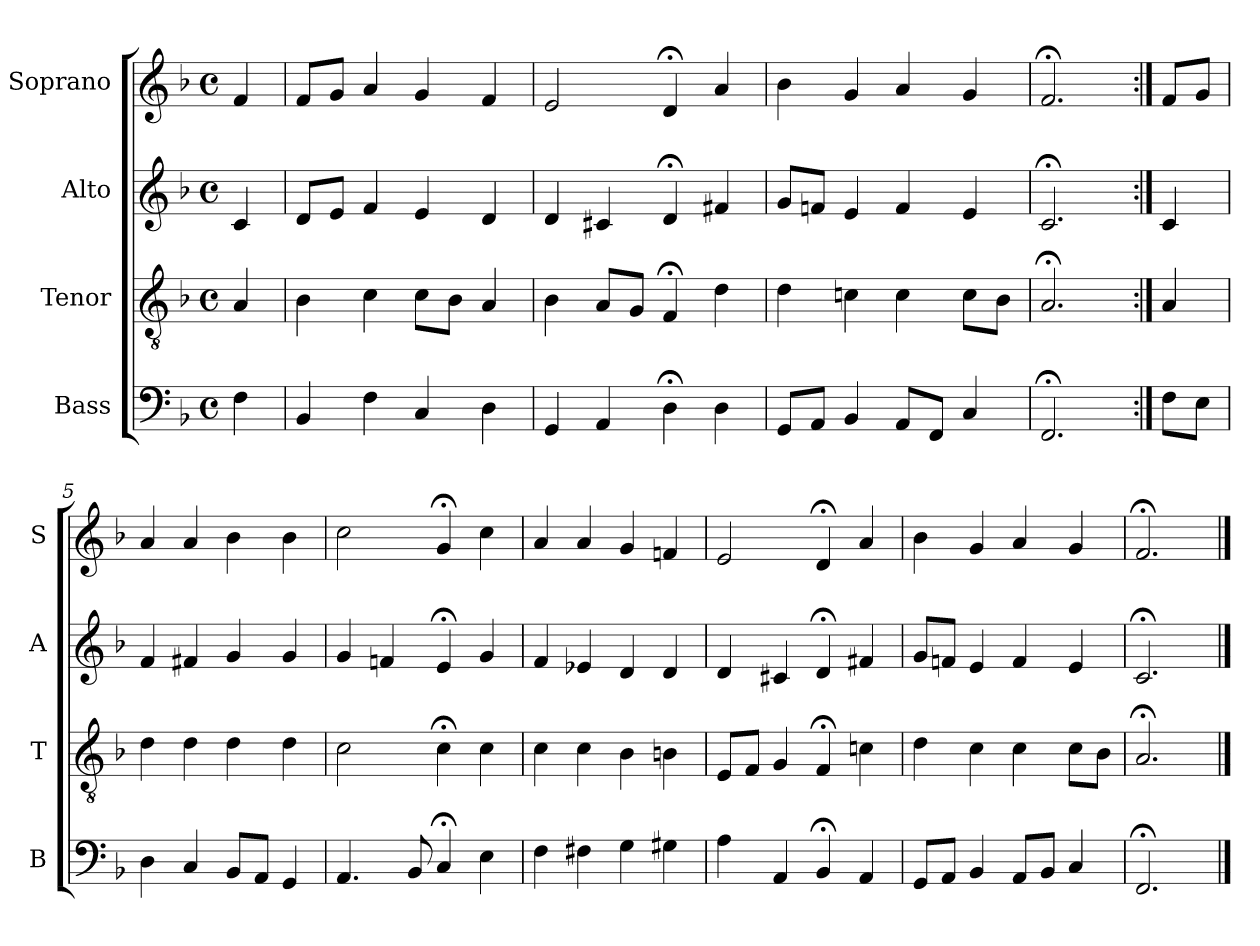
**kern	**kern	**kern	**kern
*part4	*part3	*part2	*part1
*staff4	*staff3	*staff2	*staff1
*I"Bass	*I"Tenor	*I"Alto	*I"Soprano
*I'B	*I'T	*I'A	*I'S
*clefF4	*clefGv2	*clefG2	*clefG2
*k[b-]	*k[b-]	*k[b-]	*k[b-]
*F:	*F:	*F:	*F:
*M4/4	*M4/4	*M4/4	*M4/4
*met(c)	*met(c)	*met(c)	*met(c)
*MM100	*MM100	*MM100	*MM100
=	=	=	=
4F	4A	4c	4f
=1	=1	=1	=1
4BB-	4B-	8dL	8fL
.	.	8eJ	8gJ
4F	4c	4f	4a
4C	8cL	4e	4g
.	8B-J	.	.
4D	4A	4d	4f
=2	=2	=2	=2
4GG	4B-	4d	2e
4AA	8AL	4c#X	.
.	8GJ	.	.
4D;<	4F;<	4d;<	4d;<
4D	4d	4f#X	4a
=3	=3	=3	=3
8GGL	4d	8gL	4b-
8AAJ	.	8fnJ	.
4BB-	4cn	4e	4g
8AAL	4c	4f	4a
8FFJ	.	.	.
4C	8cL	4e	4g
.	8B-J	.	.
=4	=4	=4	=4
2.FF;<	2.A;<	2.c;<	2.f;<
=:|!	=:|!	=:|!	=:|!
8FL	4A	4c	8fL
8EJ	.	.	8gJ
=5	=5	=5	=5
4D	4d	4f	4a
4C	4d	4f#X	4a
8BB-L	4d	4g	4b-
8AAJ	.	.	.
4GG	4d	4g	4b-
=6	=6	=6	=6
4.AA	2c	4g	2cc
.	.	4fn	.
8BB-	.	.	.
4C;<	4c;<	4e;<	4g;<
4E	4c	4g	4cc
=7	=7	=7	=7
4F	4c	4f	4a
4F#X	4c	4e-X	4a
4G	4B-	4d	4g
4G#X	4Bn	4d	4fn
=8	=8	=8	=8
4A	8EL	4d	2e
.	8FJ	.	.
4AA	4G	4c#X	.
4BB-;<	4F;<	4d;<	4d;<
4AA	4cn	4f#X	4a
=9	=9	=9	=9
8GGL	4d	8gL	4b-
8AAJ	.	8fnJ	.
4BB-	4c	4e	4g
8AAL	4c	4f	4a
8BB-J	.	.	.
4C	8cL	4e	4g
.	8B-J	.	.
=10	=10	=10	=10
2.FF;<	2.A;<	2.c;<	2.f;<
==	==	==	==
*-	*-	*-	*-
